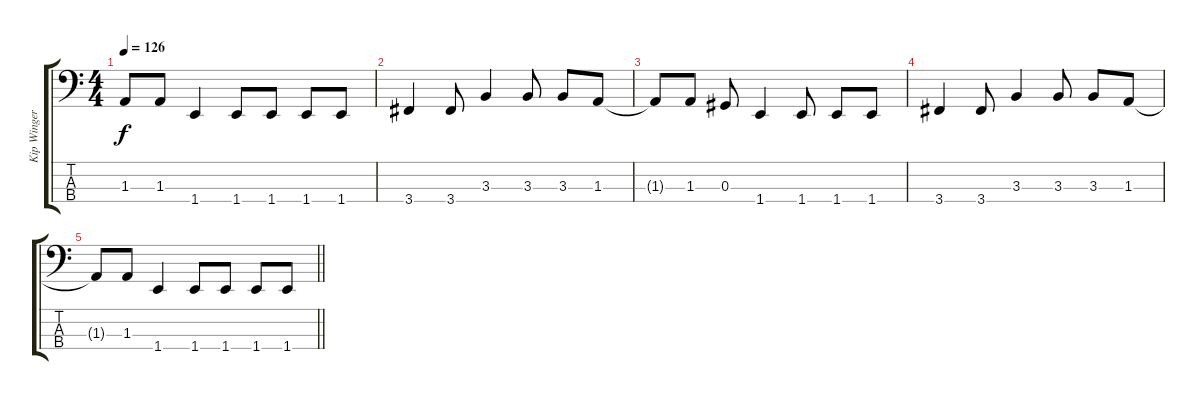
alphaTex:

\track ("Kip Winger" "Kip Winger") {instrument electricbassfinger}
\staff {score tabs}
\tuning (Gb2 Db2 Ab1 Eb1) {hide}
\ts (4 4)
\tempo 126
\clef f4
\ks c
1.3{t}.8{dy f} 1.3.8 1.4.4 1.4.8 1.4.8 1.4.8 1.4.8 |
3.4.4{volume 0} 3.4.8 3.3.4 3.3.8 3.3.8 1.3.8 |
1.3{t}.8 1.3.8 0.3.8 1.4.4 1.4.8 1.4.8 1.4.8 |
3.4.4 3.4.8 3.3.4 3.3.8 3.3.8 1.3.8 |
\barLineRight lightlight
1.3{t}.8 1.3.8 1.4.4 1.4.8 1.4.8 1.4.8 1.4.8
